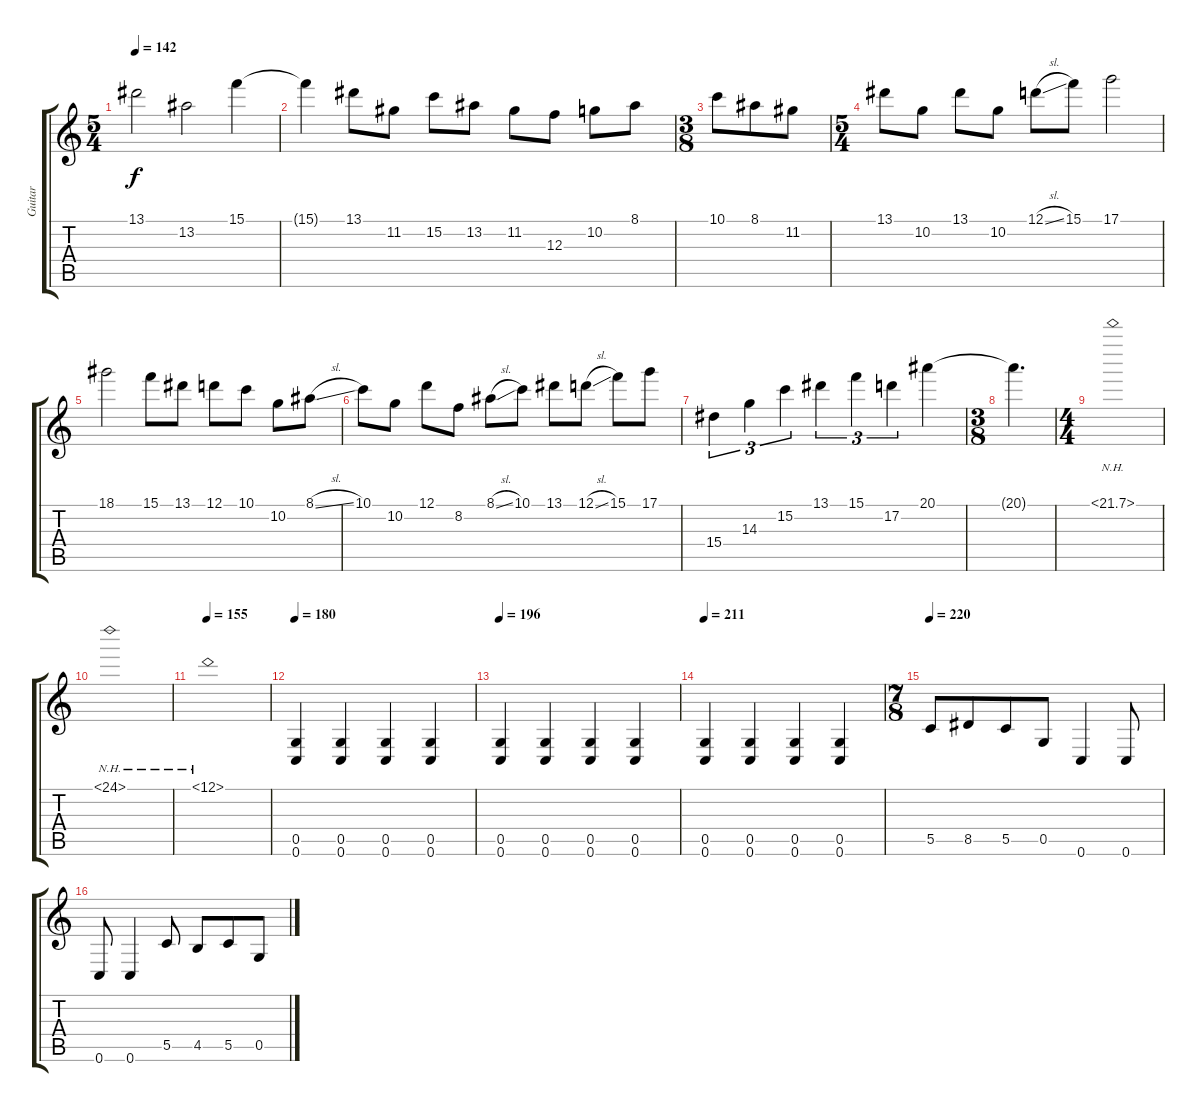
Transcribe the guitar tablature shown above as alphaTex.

\track ("Guitar" "Guitar") {instrument acousticguitarsteel}
\staff {score tabs}
\tuning (D4 A3 F3 C3 G2 C2) {hide}
\ts (5 4)
\tempo 142
\clef g2
\ks c
13.1.2{dy f} 13.2.2 15.1.4 |
15.1{t}.4 13.1.8 11.2.8 15.2.8 13.2.8 11.2.8 12.3.8 10.2.8 8.1.8 |
\ts (3 8)
10.1.8 8.1.8 11.2.8 |
\ts (5 4)
13.1.8 10.2.8 13.1.8 10.2.8 12.1{sl}.8 15.1.8 17.1.2 |
18.1.2 15.1.8 13.1.8 12.1.8 10.1.8 10.2.8 8.1{sl}.8 |
10.1.8 10.2.8 12.1.8 8.2.8 8.1{sl}.8 10.1.8 13.1.8 12.1{sl}.8 15.1.8 17.1.8 |
15.4.4{tu (3 2)} 14.3.4{tu (3 2)} 15.2.4{tu (3 2)} 13.1.4{tu (3 2)} 15.1.4{tu (3 2)} 17.2.4{tu (3 2)} 20.1.4 |
\ts (3 8)
20.1{t}.4{d} |
\ts (4 4)
22.1{nh}.1 |
24.1{nh}.1 |
\tempo 155
20.1{nh}.1 |
\tempo 180
(0.5 0.6).4 (0.5 0.6).4 (0.5 0.6).4 (0.5 0.6).4 |
\tempo 196
(0.5 0.6).4 (0.5 0.6).4 (0.5 0.6).4 (0.5 0.6).4 |
\tempo 211
(0.5 0.6).4 (0.5 0.6).4 (0.5 0.6).4 (0.5 0.6).4 |
\ts (7 8)
\tempo 220
5.5.8 8.5.8 5.5.8 0.5.8 0.6.4 0.6.8 |
0.6.8 0.6.4 5.5.8 4.5.8 5.5.8 0.5.8
